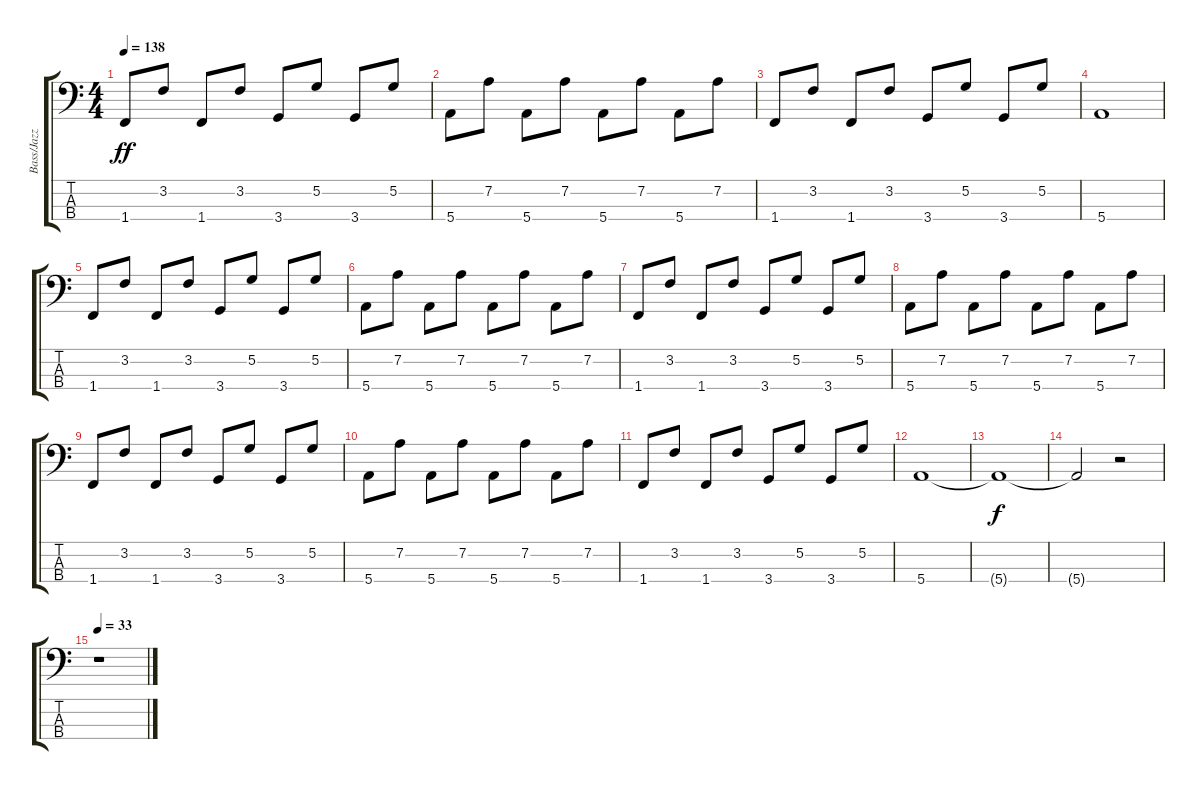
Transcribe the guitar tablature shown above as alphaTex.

\track ("Bass/Jazz :)" "Bass/Jazz ") {instrument electricguitarjazz}
\staff {score tabs}
\tuning (G2 D2 A1 E1) {hide}
\ts (4 4)
\tempo 138
\clef f4
\ks c
1.4.8{dy ff} 3.2.8 1.4.8 3.2.8 3.4.8 5.2.8 3.4.8 5.2.8 |
5.4.8 7.2.8 5.4.8 7.2.8 5.4.8 7.2.8 5.4.8 7.2.8 |
1.4.8 3.2.8 1.4.8 3.2.8 3.4.8 5.2.8 3.4.8 5.2.8 |
5.4.1 |
1.4.8 3.2.8 1.4.8 3.2.8 3.4.8 5.2.8 3.4.8 5.2.8 |
5.4.8 7.2.8 5.4.8 7.2.8 5.4.8 7.2.8 5.4.8 7.2.8 |
1.4.8 3.2.8 1.4.8 3.2.8 3.4.8 5.2.8 3.4.8 5.2.8 |
5.4.8 7.2.8 5.4.8 7.2.8 5.4.8 7.2.8 5.4.8 7.2.8 |
1.4.8 3.2.8 1.4.8 3.2.8 3.4.8 5.2.8 3.4.8 5.2.8 |
5.4.8 7.2.8 5.4.8 7.2.8 5.4.8 7.2.8 5.4.8 7.2.8 |
1.4.8 3.2.8 1.4.8 3.2.8 3.4.8 5.2.8 3.4.8 5.2.8 |
5.4.1 |
5.4{t}.1{dy f} |
5.4{t}.2 r.2 |
\tempo 33
r.1
